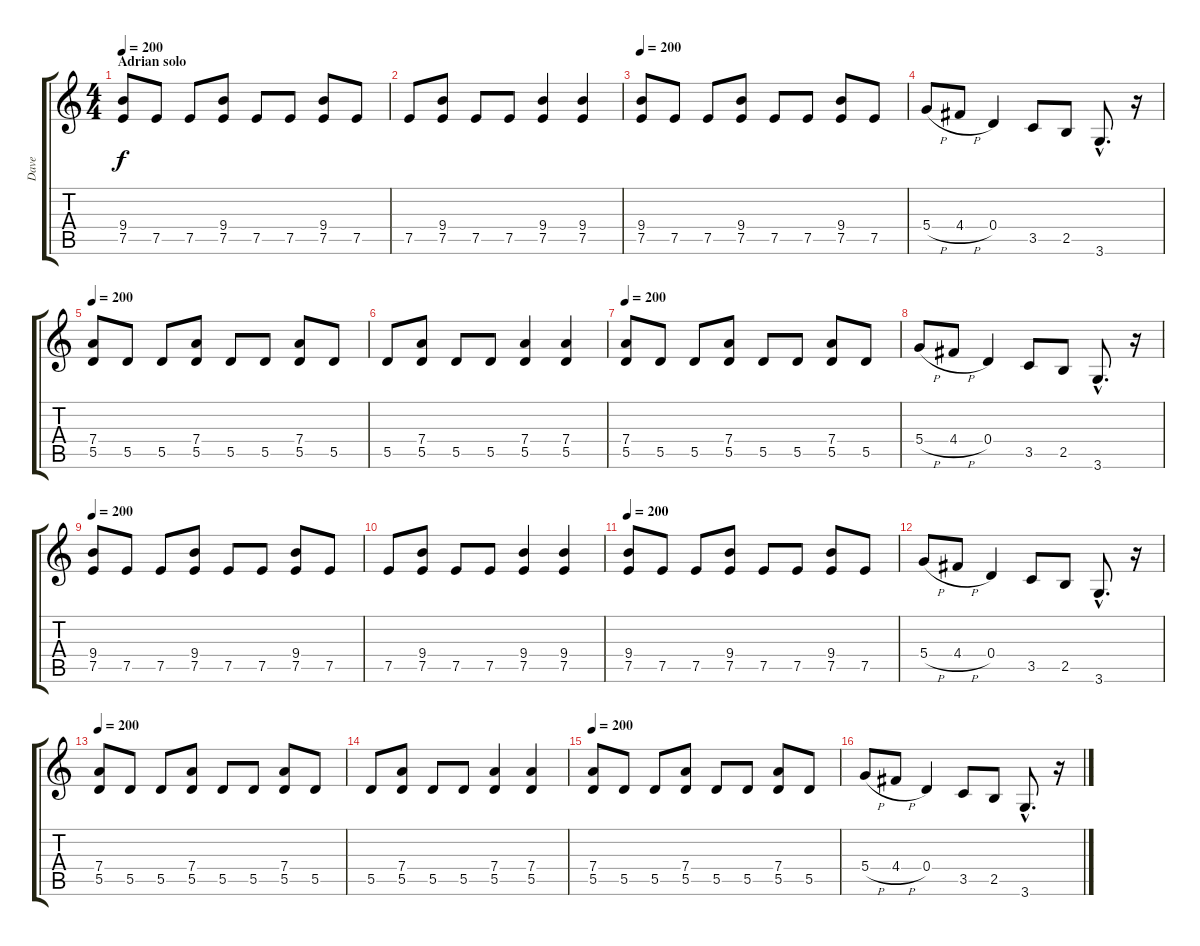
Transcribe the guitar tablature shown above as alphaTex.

\track ("Dave" "Dave") {instrument distortionguitar}
\staff {score tabs}
\tuning (E4 B3 G3 D3 A2 E2) {hide}
\ts (4 4)
\section ("" "Adrian solo")
\tempo 200
\clef g2
\ks c
(9.4 7.5).8{dy f volume 10} 7.5.8 7.5.8 (9.4 7.5).8 7.5.8 7.5.8 (9.4 7.5).8 7.5.8 |
7.5.8 (9.4 7.5).8 7.5.8 7.5.8 (9.4 7.5).4 (9.4 7.5).4 |
\tempo 200
(9.4 7.5).8 7.5.8 7.5.8 (9.4 7.5).8 7.5.8 7.5.8 (9.4 7.5).8 7.5.8 |
5.4{h}.8 4.4{h}.8 0.4.4 3.5.8 2.5.8 3.6{hac}.8{d} r.16 |
\tempo 200
(7.4 5.5).8 5.5.8 5.5.8 (7.4 5.5).8 5.5.8 5.5.8 (7.4 5.5).8 5.5.8 |
5.5.8 (7.4 5.5).8 5.5.8 5.5.8 (7.4 5.5).4 (7.4 5.5).4 |
\tempo 200
(7.4 5.5).8 5.5.8 5.5.8 (7.4 5.5).8 5.5.8 5.5.8 (7.4 5.5).8 5.5.8 |
5.4{h}.8 4.4{h}.8 0.4.4 3.5.8 2.5.8 3.6{hac}.8{d} r.16 |
\tempo 200
(9.4 7.5).8 7.5.8 7.5.8 (9.4 7.5).8 7.5.8 7.5.8 (9.4 7.5).8 7.5.8 |
7.5.8 (9.4 7.5).8 7.5.8 7.5.8 (9.4 7.5).4 (9.4 7.5).4 |
\tempo 200
(9.4 7.5).8 7.5.8 7.5.8 (9.4 7.5).8 7.5.8 7.5.8 (9.4 7.5).8 7.5.8 |
5.4{h}.8 4.4{h}.8 0.4.4 3.5.8 2.5.8 3.6{hac}.8{d} r.16 |
\tempo 200
(7.4 5.5).8 5.5.8 5.5.8 (7.4 5.5).8 5.5.8 5.5.8 (7.4 5.5).8 5.5.8 |
5.5.8 (7.4 5.5).8 5.5.8 5.5.8 (7.4 5.5).4 (7.4 5.5).4 |
\tempo 200
(7.4 5.5).8 5.5.8 5.5.8 (7.4 5.5).8 5.5.8 5.5.8 (7.4 5.5).8 5.5.8 |
5.4{h}.8 4.4{h}.8 0.4.4 3.5.8 2.5.8 3.6{hac}.8{d} r.16
